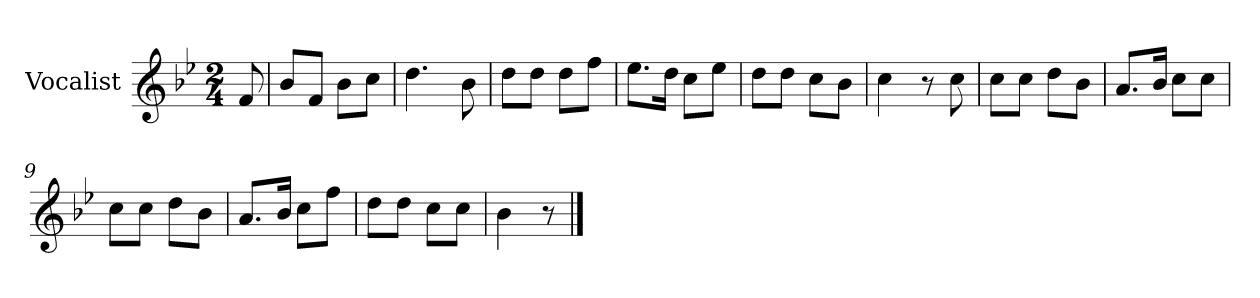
**kern
*part1
*staff1
*I"Vocalist
*k[b-e-]
*B-:
*M2/4
=
8f
=1
8b-L
8fJ
8b-L
8ccJ
=2
4.dd
8b-
=3
8ddL
8ddJ
8ddL
8ffJ
=4
8.ee-L
16ddJk
8ccL
8ee-J
=5
8ddL
8ddJ
8ccL
8b-J
=6
4cc
8r
8cc
=7
8ccL
8ccJ
8ddL
8b-J
=8
8.aL
16b-Jk
8ccL
8ccJ
=9
8ccL
8ccJ
8ddL
8b-J
=10
8.aL
16b-Jk
8ccL
8ffJ
=11
8ddL
8ddJ
8ccL
8ccJ
=12
4b-
8r
==
*-
